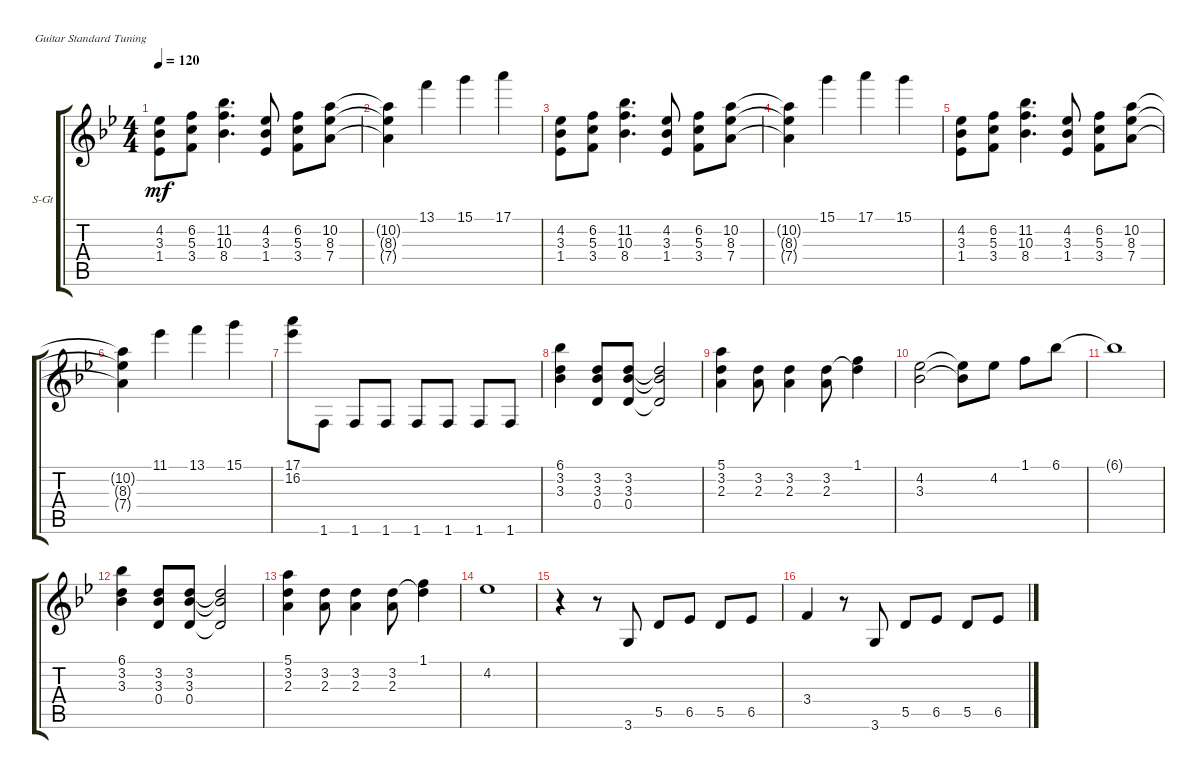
\defaultSystemsLayout 4
\bracketExtendMode groupsimilarinstruments
\firstSystemTrackNameOrientation horizontal
\otherSystemsTrackNameOrientation horizontal
\track ("Steel Guitar" "S-Gt") {instrument acousticguitarsteel}
\staff {score tabs}
\tuning (E4 B3 G3 D3 A2 E2)
\ts (4 4)
\tempo 120
\clef g2
\ks bb
(4.2 3.3 1.4).8{dy mf} (6.2 3.4 5.3).8 (11.2 10.3 8.4).4{d} (4.2 3.3 1.4).8 (6.2 5.3 3.4).8 (10.2 8.3 7.4).8 |
(10.2{t} 8.3{t} 7.4{t}).4 13.1.4 15.1.4 17.1.4 |
(4.2 3.3 1.4).8 (6.2 3.4 5.3).8 (11.2 10.3 8.4).4{d} (4.2 3.3 1.4).8 (6.2 5.3 3.4).8 (10.2 8.3 7.4).8 |
(10.2{t} 8.3{t} 7.4{t}).4 15.1.4 17.1.4 15.1.4 |
(4.2 3.3 1.4).8 (6.2 3.4 5.3).8 (11.2 10.3 8.4).4{d} (4.2 3.3 1.4).8 (6.2 5.3 3.4).8 (10.2 8.3 7.4).8 |
(10.2{t} 8.3{t} 7.4{t}).4 11.1.4 13.1.4 15.1.4 |
(17.1 16.2).8 1.6.8 1.6.8 1.6.8 1.6.8 1.6.8 1.6.8 1.6.8 |
(6.1 3.2 3.3).4 (3.2 3.3 0.4).8 (3.2 3.3 0.4).8 (3.2{t} 3.3{t} 0.4{t}).2 |
(5.1 3.2 2.3).4 (3.2 2.3).8 (3.2 2.3).4 (3.2 2.3).8 (1.1 3.2{t}).4 |
(4.2 3.3).2 (4.2{t} 3.3{t}).8 4.2.8 1.1.8 6.1.8 |
6.1{t}.1 |
(6.1 3.2 3.3).4 (3.2 3.3 0.4).8 (3.2 3.3 0.4).8 (3.2{t} 3.3{t} 0.4{t}).2 |
(5.1 3.2 2.3).4 (3.2 2.3).8 (3.2 2.3).4 (3.2 2.3).8 (1.1 3.2{t}).4 |
4.2.1 |
r.4 r.8 3.6.8 5.5.8 6.5.8 5.5.8 6.5.8 |
3.4.4 r.8 3.6.8 5.5.8 6.5.8 5.5.8 6.5.8
